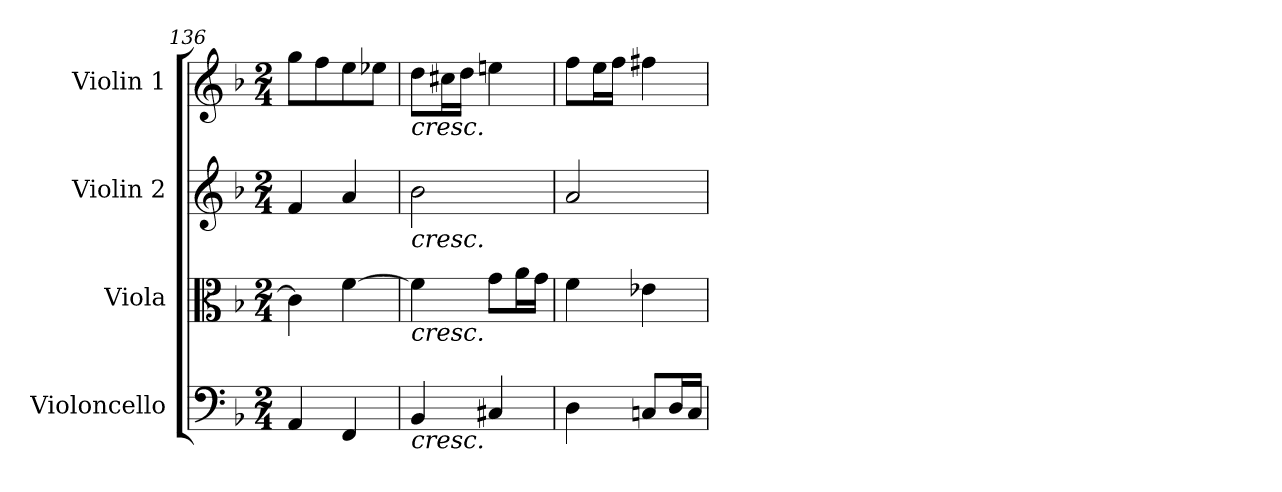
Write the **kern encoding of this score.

**kern	**kern	**kern	**kern
*part4	*part3	*part2	*part1
*staff4	*staff3	*staff2	*staff1
*I"Violoncello	*I"Viola	*I"Violin 2	*I"Violin 1
*I'Vc	*I'Vla	*I'Vln	*I'Vln
*clefF4	*clefC3	*clefG2	*clefG2
*k[b-]	*k[b-]	*k[b-]	*k[b-]
*M2/4	*M2/4	*M2/4	*M2/4
=136	=136	=136	=136
4AA/	4c\]	4f/	8gg\L
.	.	.	8ff\
4FF/	[4f\	4a/	8ee\
.	.	.	8ee-X\J
=137	=137	=137	=137
!	!	!	!LO:TX:b:i:t=cresc.
!	!	!LO:TX:b:i:t=cresc.	!
!	!LO:TX:b:i:t=cresc.	!	!
!LO:TX:b:i:t=cresc.	!	!	!
4BB-/	4f\]	2b-\	8dd\L
.	.	.	16cc#X\L
.	.	.	16dd\JJ
4C#X/	8g\L	.	4een\
.	16a\L	.	.
.	16g\JJ	.	.
!!LO:LB:g=z
=138	=138	=138	=138
4D\	4f\	2a/	8ff\L
.	.	.	16ee\L
.	.	.	16ff\JJ
8Cn/L	4e-X\	.	4ff#X\
16D/L	.	.	.
16C/JJ	.	.	.
=	=	=	=
*-	*-	*-	*-
